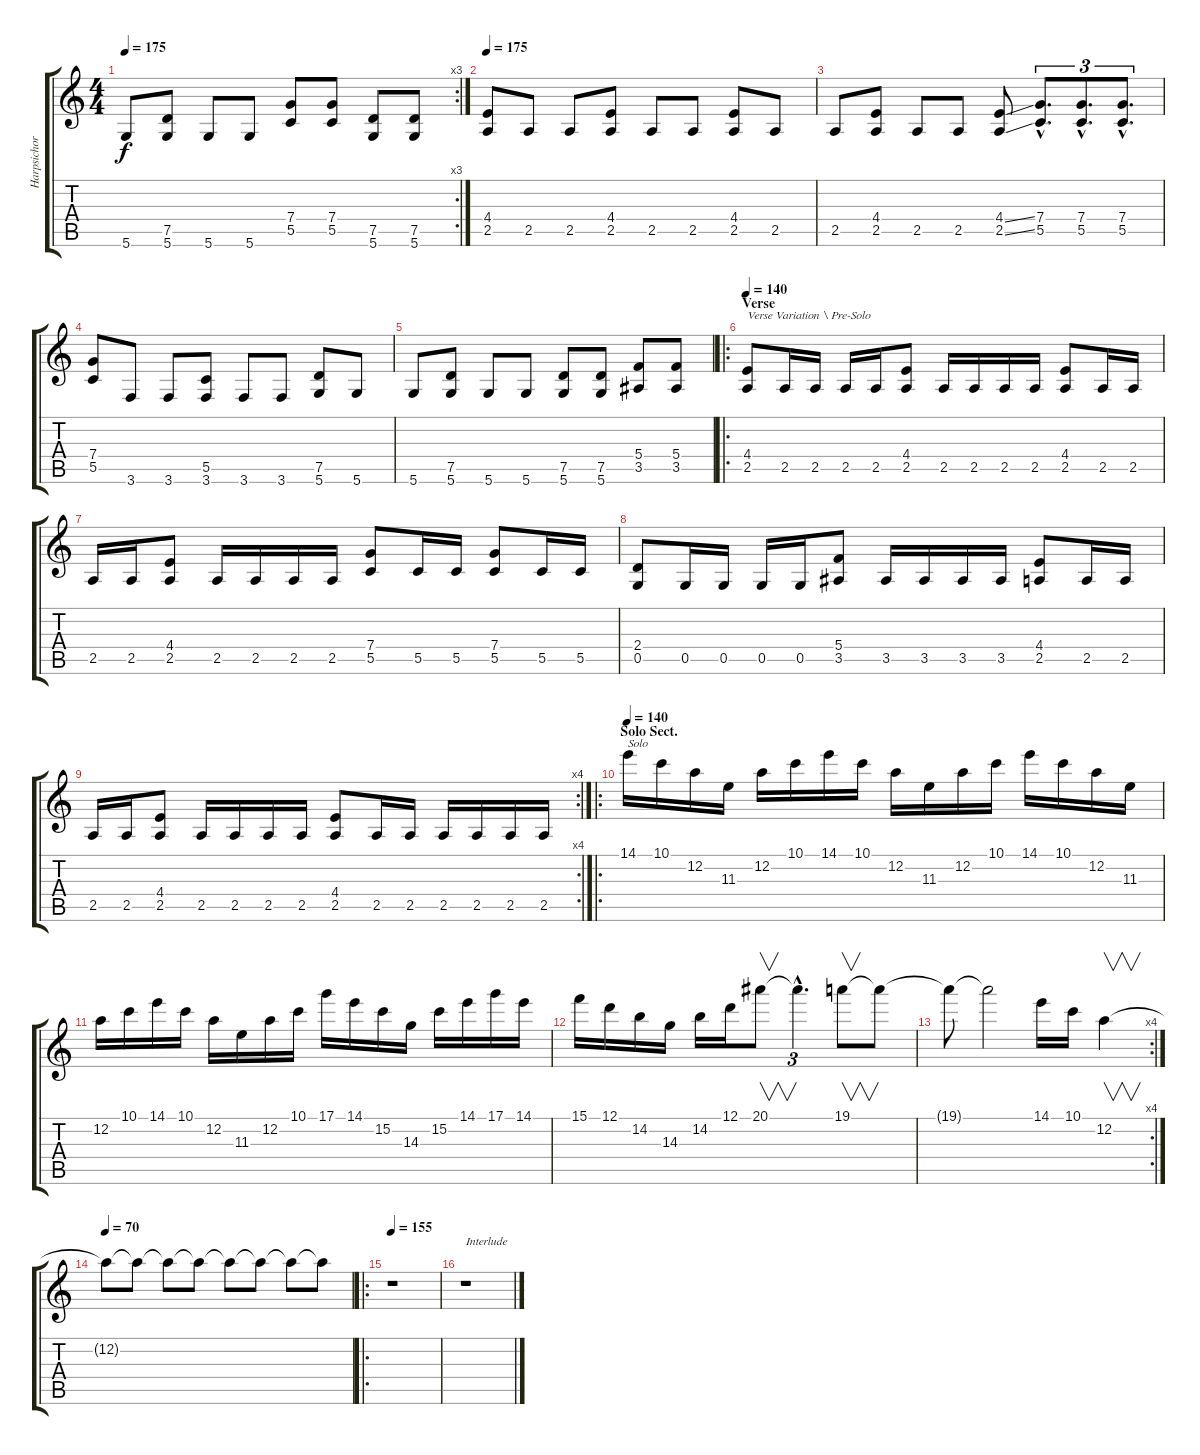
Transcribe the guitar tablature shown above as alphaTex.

\track ("Harpsichord/Harmony" "Harpsichor") {instrument distortionguitar}
\staff {score tabs}
\tuning (D4 A3 F3 C3 G2 D2) {hide}
\rc 3
\ts (4 4)
\tempo 175
\clef g2
\ks c
5.6.8{dy f} (7.5 5.6).8 5.6.8 5.6.8 (7.4 5.5).8 (7.4 5.5).8 (7.5 5.6).8 (7.5 5.6).8 |
\tempo 175
(4.4 2.5).8{instrument overdrivenguitar} 2.5.8 2.5.8 (4.4 2.5).8 2.5.8 2.5.8 (4.4 2.5).8 2.5.8 |
2.5.8 (4.4 2.5).8 2.5.8 2.5.8 (4.4{ss} 2.5{ss}).8 (7.4{hac} 5.5{hac}).8{d tu (3 2)} (7.4{hac} 5.5{hac}).8{d tu (3 2)} (7.4{hac} 5.5{hac}).8{d tu (3 2)} |
(7.4 5.5).8 3.6.8 3.6.8 (5.5 3.6).8 3.6.8 3.6.8 (7.5 5.6).8 5.6.8 |
5.6.8 (7.5 5.6).8 5.6.8 5.6.8 (7.5 5.6).8 (7.5 5.6).8 (5.4 3.5).8 (5.4 3.5).8 |
\ro
\section ("" "Verse")
\tempo 140
(4.4 2.5).8{txt "Verse Variation \\ Pre-Solo"} 2.5.16 2.5.16 2.5.16 2.5.16 (4.4 2.5).8 2.5.16 2.5.16 2.5.16 2.5.16 (4.4 2.5).8 2.5.16 2.5.16 |
2.5.16 2.5.16 (4.4 2.5).8 2.5.16 2.5.16 2.5.16 2.5.16 (7.4 5.5).8 5.5.16 5.5.16 (7.4 5.5).8 5.5.16 5.5.16 |
(2.4 0.5).8 0.5.16 0.5.16 0.5.16 0.5.16 (5.4 3.5).8 3.5.16 3.5.16 3.5.16 3.5.16 (4.4 2.5).8 2.5.16 2.5.16 |
\rc 4
2.5.16 2.5.16 (4.4 2.5).8 2.5.16 2.5.16 2.5.16 2.5.16 (4.4 2.5).8 2.5.16 2.5.16 2.5.16 2.5.16 2.5.16 2.5.16 |
\ro
\section ("" "Solo Sect.")
\tempo 140
14.1.16{txt "Solo" instrument harpsichord} 10.1.16 12.2.16 11.3.16 12.2.16 10.1.16 14.1.16 10.1.16 12.2.16 11.3.16 12.2.16 10.1.16 14.1.16 10.1.16 12.2.16 11.3.16 |
12.2.16 10.1.16 14.1.16 10.1.16 12.2.16 11.3.16 12.2.16 10.1.16 17.1.16 14.1.16 15.2.16 14.3.16 15.2.16 14.1.16 17.1.16 14.1.16 |
15.1.16 12.1.16 14.2.16 14.3.16 14.2.16 12.1.16 20.1.8{v} 20.1{hac t}.4{d tu (3 2)} 19.1.8{v} 19.1{t}.8 |
\rc 4
19.1{t}.8 19.1{t}.2 14.1.16 10.1.16 12.2.4{v} |
\tempo 70
12.2{t}.8 12.2{t}.8 12.2{t}.8 12.2{t}.8 12.2{t}.8 12.2{t}.8 12.2{t}.8 12.2{t}.8 |
\ro
\tempo 155
r.1 |
r.1{txt "Interlude"}
